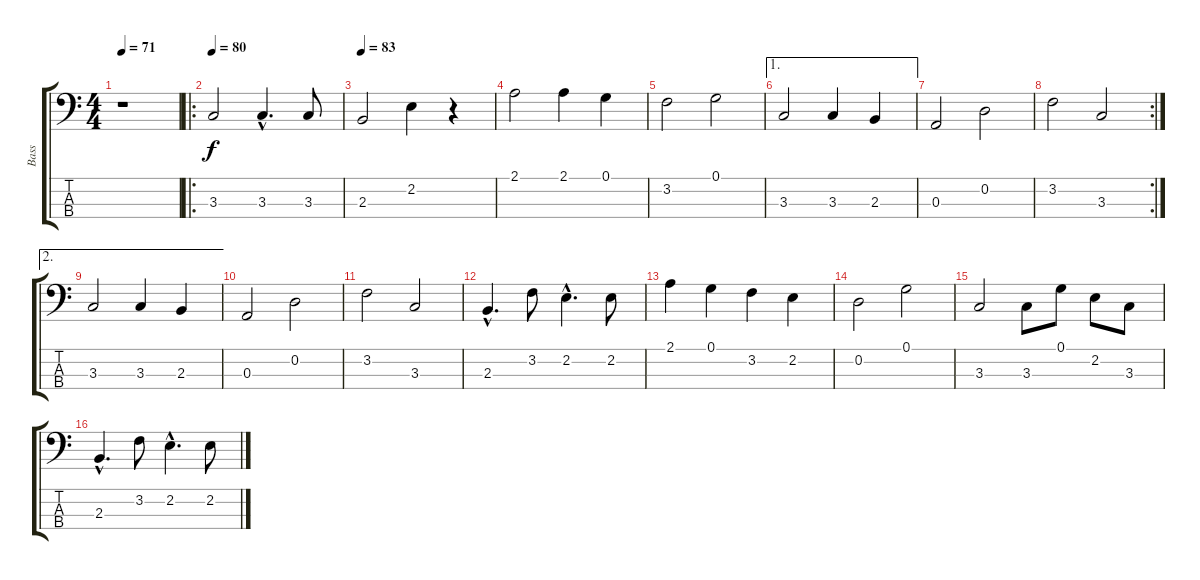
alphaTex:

\track ("Bass" "Bass") {instrument acousticbass}
\staff {score tabs}
\tuning (G2 D2 A1 E1) {hide}
\ts (4 4)
\tempo 71
\clef f4
\ks c
r.1{dy f} |
\ro
\tempo 80
3.3.2 3.3{hac}.4{d} 3.3.8 |
\tempo 83
2.3.2 2.2.4 r.4 |
2.1.2 2.1.4 0.1.4 |
3.2.2 0.1.2 |
\ae 1
3.3.2 3.3.4 2.3.4 |
0.3.2 0.2.2 |
\rc 2
3.2.2 3.3.2 |
\ae 2
3.3.2 3.3.4 2.3.4 |
0.3.2 0.2.2 |
3.2.2 3.3.2 |
2.3{hac}.4{d} 3.2.8 2.2{hac}.4{d} 2.2.8 |
2.1.4 0.1.4 3.2.4 2.2.4 |
0.2.2 0.1.2 |
3.3.2 3.3.8 0.1.8 2.2.8 3.3.8 |
2.3{hac}.4{d} 3.2.8 2.2{hac}.4{d} 2.2.8
